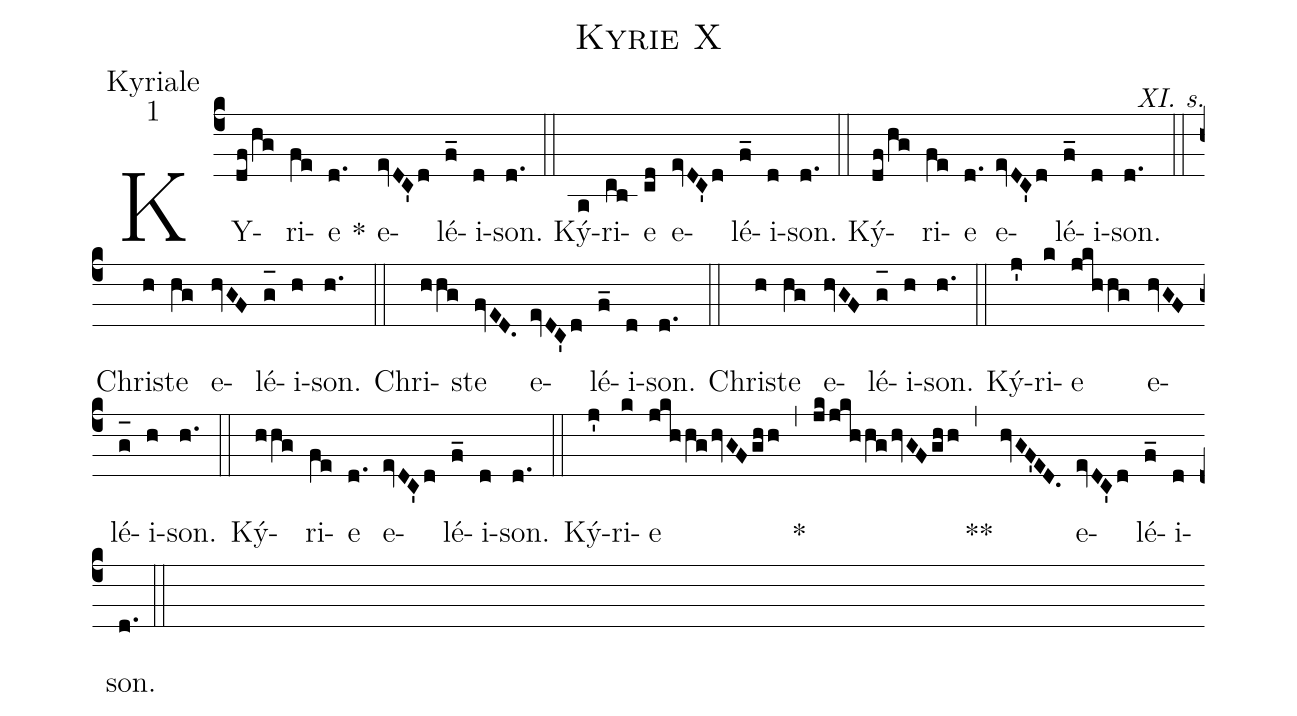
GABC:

name:Kyrie X;
office-part:Kyriale;
mode:1;
commentary:XI. s.;
%%
(c4) KY(df/hg)ri(fe)e(d.) *() e(evDC'd)lé(f_)i(d)son.(d.) (::)
Ký(a)ri(cb)e(cd) e(evDC'd)lé(f_)i(d)son.(d.) (::)
Ký(df/hg)ri(fe)e(d.) e(evDC'd)lé(f_)i(d)son.(d.) (::)
Chri(h)ste(hg) e(hvGF)lé(g_[oh:h])i(h)son.(h.) (::)
Chri(hhg)ste(fvED.) e(evDC'd)lé(f_)i(d)son.(d.) (::)
Chri(h)ste(hg) e(hvGF)lé(g_[oh:h])i(h)son.(h.) (::)
Ký(j')ri(k)e(jkhhg) e(hvGF)lé(g_[oh:h])i(h)son.(h.) (::)
Ký(hhg)ri(fe)e(d.) e(evDC'd)lé(f_)i(d)son.(d.) (::)
Ký(j')ri(k)e(jkhhghvGFghh) ~~~~~*(,) (jk/jkhhghvGFghh) ~~~~~**(,) (hvGF'ED.) e(evDC'd)lé(f_)i(d)son.(d.) (::)
